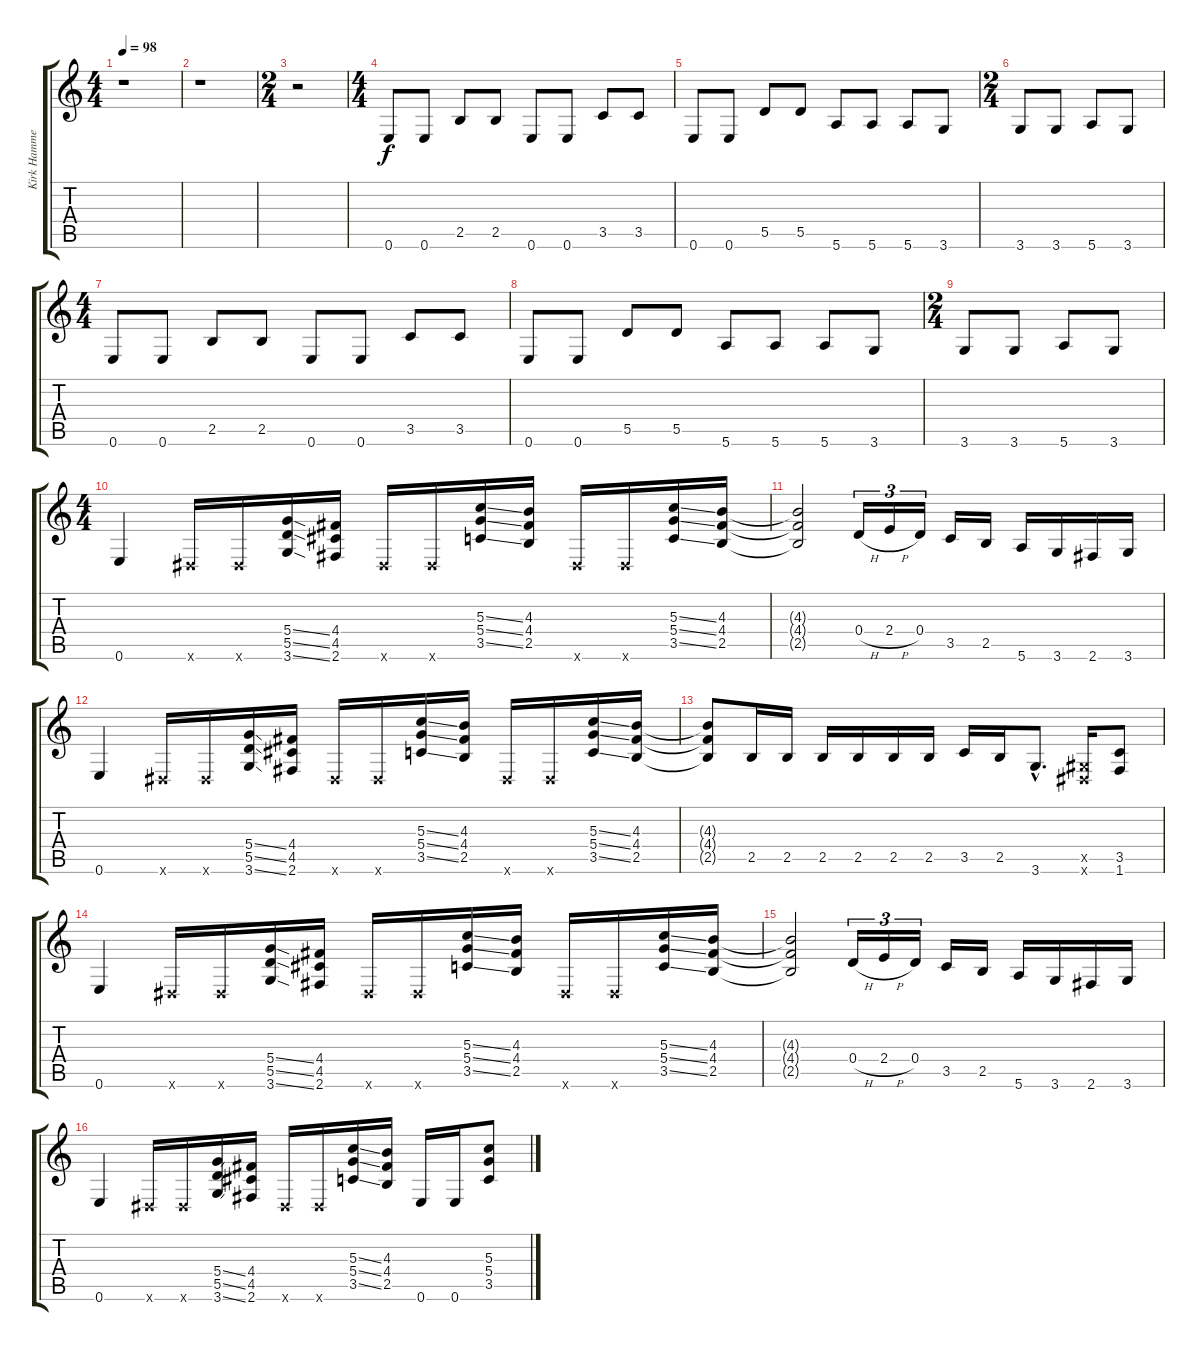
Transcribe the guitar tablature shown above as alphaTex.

\track ("Kirk Hammet" "Kirk Hamme") {instrument distortionguitar}
\staff {score tabs}
\tuning (E4 B3 G3 D3 A2 E2) {hide}
\ts (4 4)
\tempo 98
\clef g2
\ks c
r.1{dy f} |
r.1 |
\ts (2 4)
r.2 |
\ts (4 4)
0.6.8{instrument distortionguitar} 0.6.8 2.5.8 2.5.8 0.6.8 0.6.8 3.5.8 3.5.8 |
0.6.8 0.6.8 5.5.8 5.5.8 5.6.8 5.6.8 5.6.8 3.6.8 |
\ts (2 4)
3.6.8 3.6.8 5.6.8 3.6.8 |
\ts (4 4)
0.6.8 0.6.8 2.5.8 2.5.8 0.6.8 0.6.8 3.5.8 3.5.8 |
0.6.8 0.6.8 5.5.8 5.5.8 5.6.8 5.6.8 5.6.8 3.6.8 |
\ts (2 4)
3.6.8 3.6.8 5.6.8 3.6.8 |
\ts (4 4)
0.6.4 -1.6{x}.16 -1.6{x}.16 (5.4{ss} 5.5{ss} 3.6{ss}).16 (4.4 4.5 2.6).16 -1.6{x}.16 -1.6{x}.16 (5.3{ss} 5.4{ss} 3.5{ss}).16 (4.3 4.4 2.5).16 -1.6{x}.16 -1.6{x}.16 (5.3{ss} 5.4{ss} 3.5{ss}).16 (4.3 4.4 2.5).16 |
(4.3{t} 4.4{t} 2.5{t}).2 0.4{h}.16{tu (3 2)} 2.4{h}.16{tu (3 2)} 0.4.16{tu (3 2)} 3.5.16 2.5.16 5.6.16 3.6.16 2.6.16 3.6.16 |
0.6.4 -1.6{x}.16 -1.6{x}.16 (5.4{ss} 5.5{ss} 3.6{ss}).16 (4.4 4.5 2.6).16 -1.6{x}.16 -1.6{x}.16 (5.3{ss} 5.4{ss} 3.5{ss}).16 (4.3 4.4 2.5).16 -1.6{x}.16 -1.6{x}.16 (5.3{ss} 5.4{ss} 3.5{ss}).16 (4.3 4.4 2.5).16 |
(4.3{t} 4.4{t} 2.5{t}).8 2.5.16 2.5.16 2.5.16 2.5.16 2.5.16 2.5.16 3.5.16 2.5.16 3.6{hac}.8{d} (-1.5{x} -1.6{x}).16 (3.5 1.6).8 |
0.6.4 -1.6{x}.16 -1.6{x}.16 (5.4{ss} 5.5{ss} 3.6{ss}).16 (4.4 4.5 2.6).16 -1.6{x}.16 -1.6{x}.16 (5.3{ss} 5.4{ss} 3.5{ss}).16 (4.3 4.4 2.5).16 -1.6{x}.16 -1.6{x}.16 (5.3{ss} 5.4{ss} 3.5{ss}).16 (4.3 4.4 2.5).16 |
(4.3{t} 4.4{t} 2.5{t}).2 0.4{h}.16{tu (3 2)} 2.4{h}.16{tu (3 2)} 0.4.16{tu (3 2)} 3.5.16 2.5.16 5.6.16 3.6.16 2.6.16 3.6.16 |
0.6.4 -1.6{x}.16 -1.6{x}.16 (5.4{ss} 5.5{ss} 3.6{ss}).16 (4.4 4.5 2.6).16 -1.6{x}.16 -1.6{x}.16 (5.3{ss} 5.4{ss} 3.5{ss}).16 (4.3 4.4 2.5).16 0.6.16 0.6.16 (5.3 5.4 3.5).8
